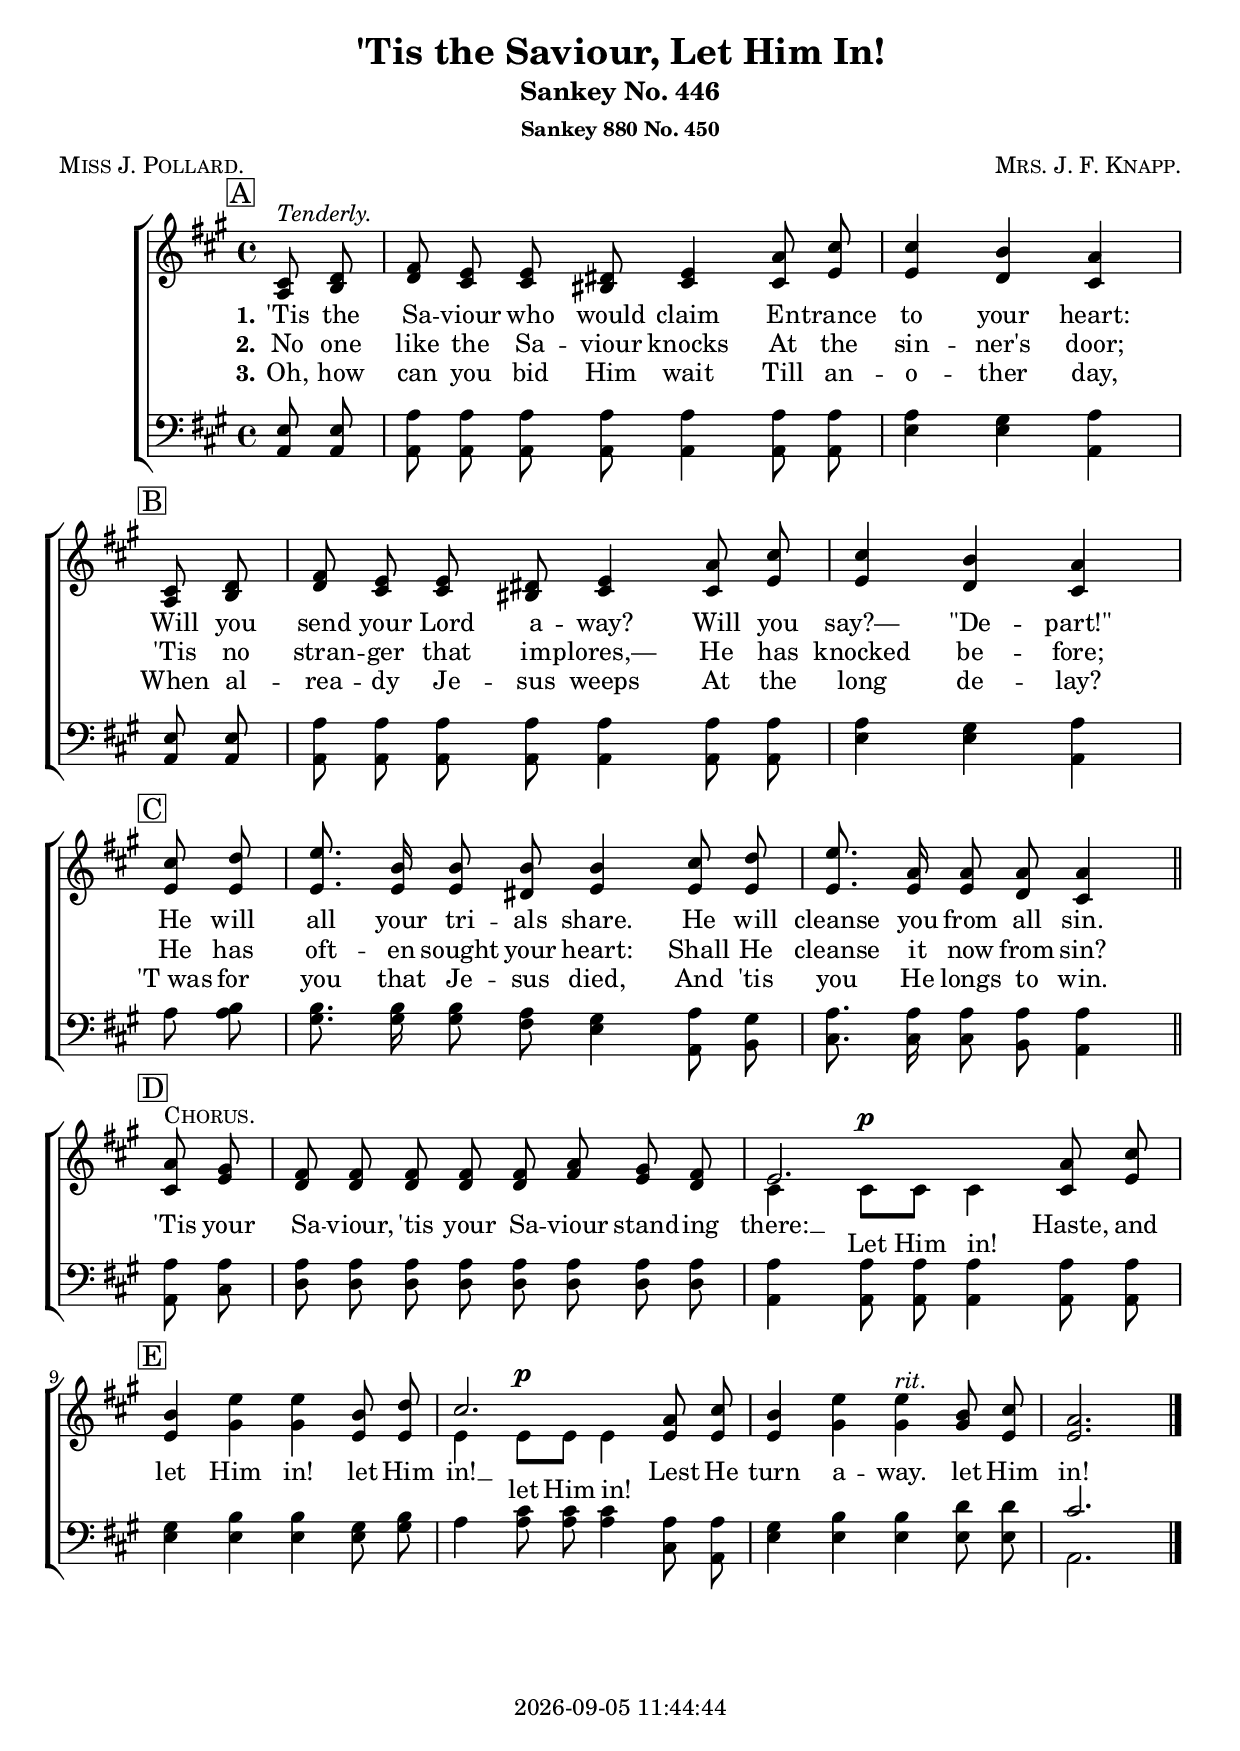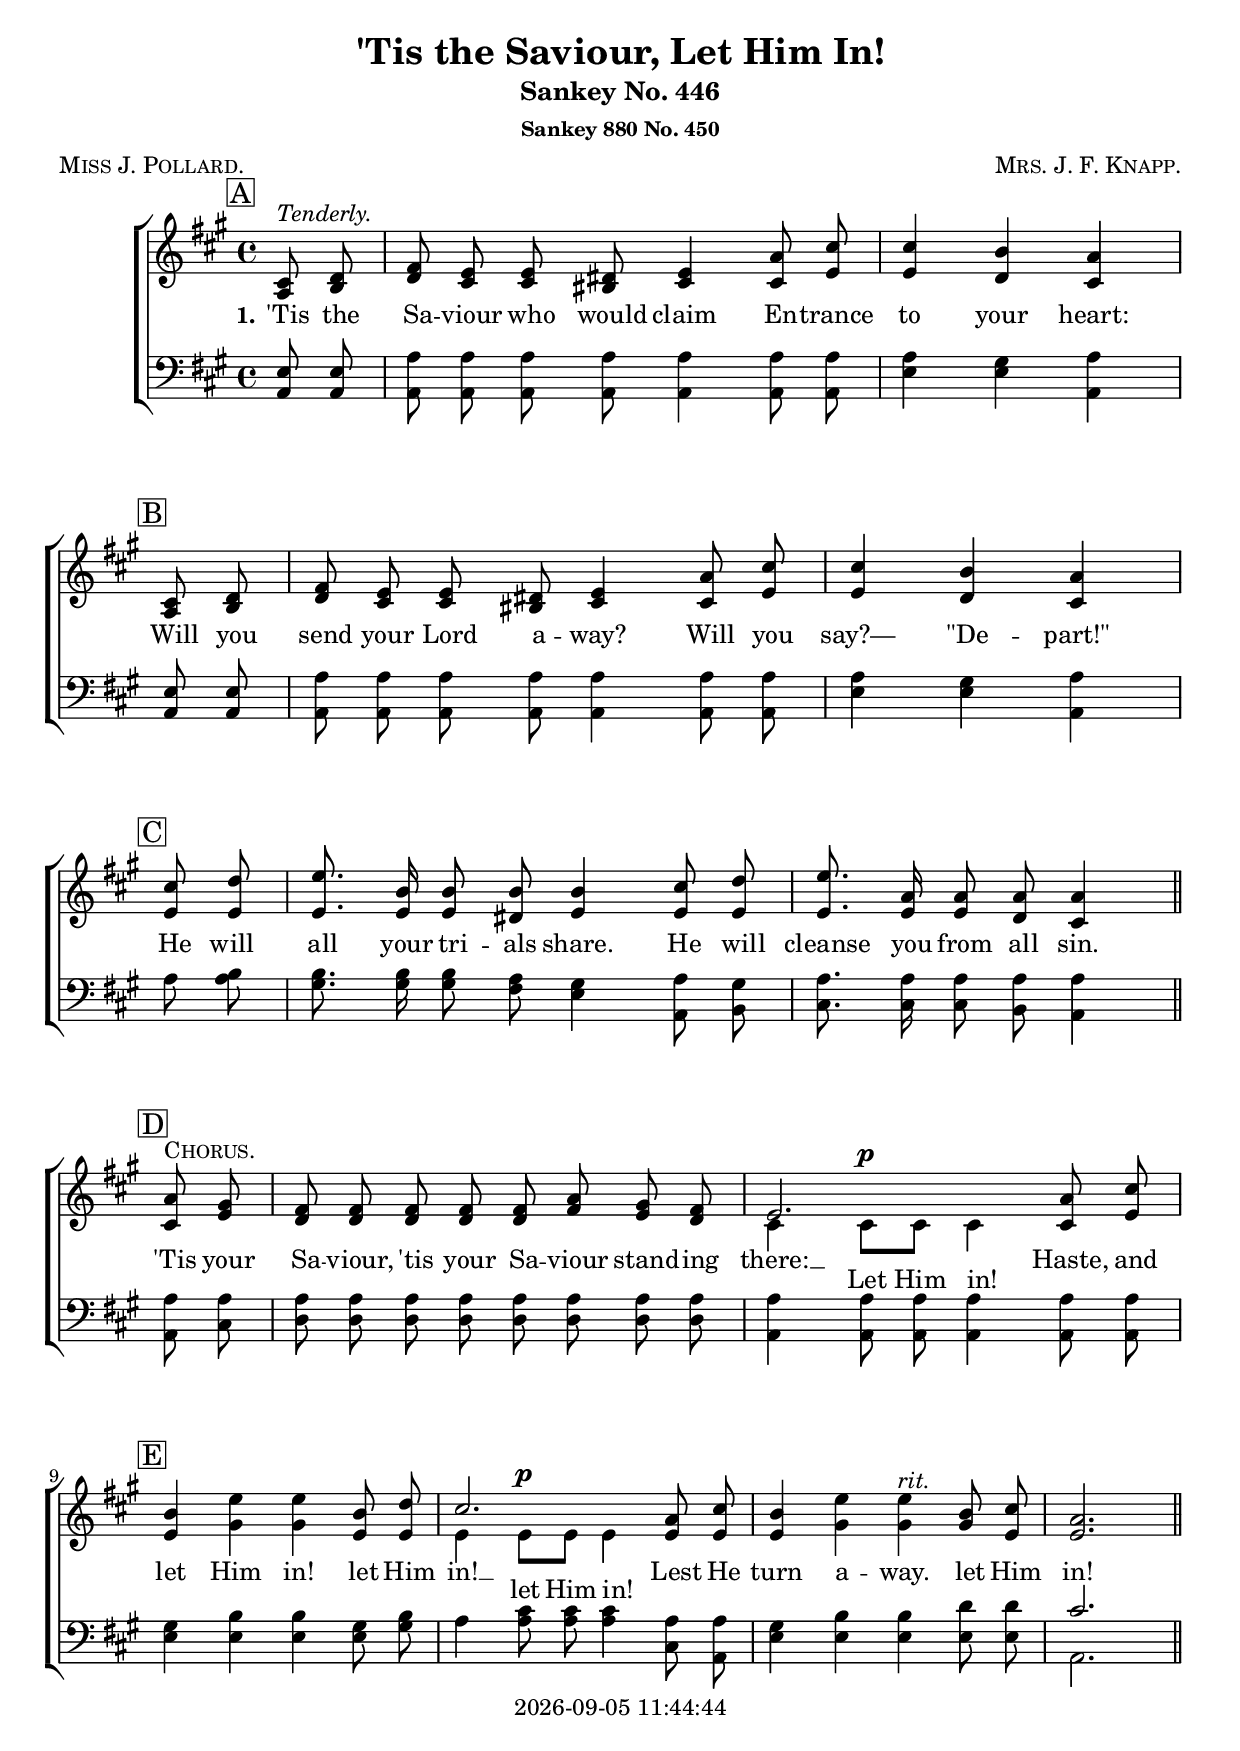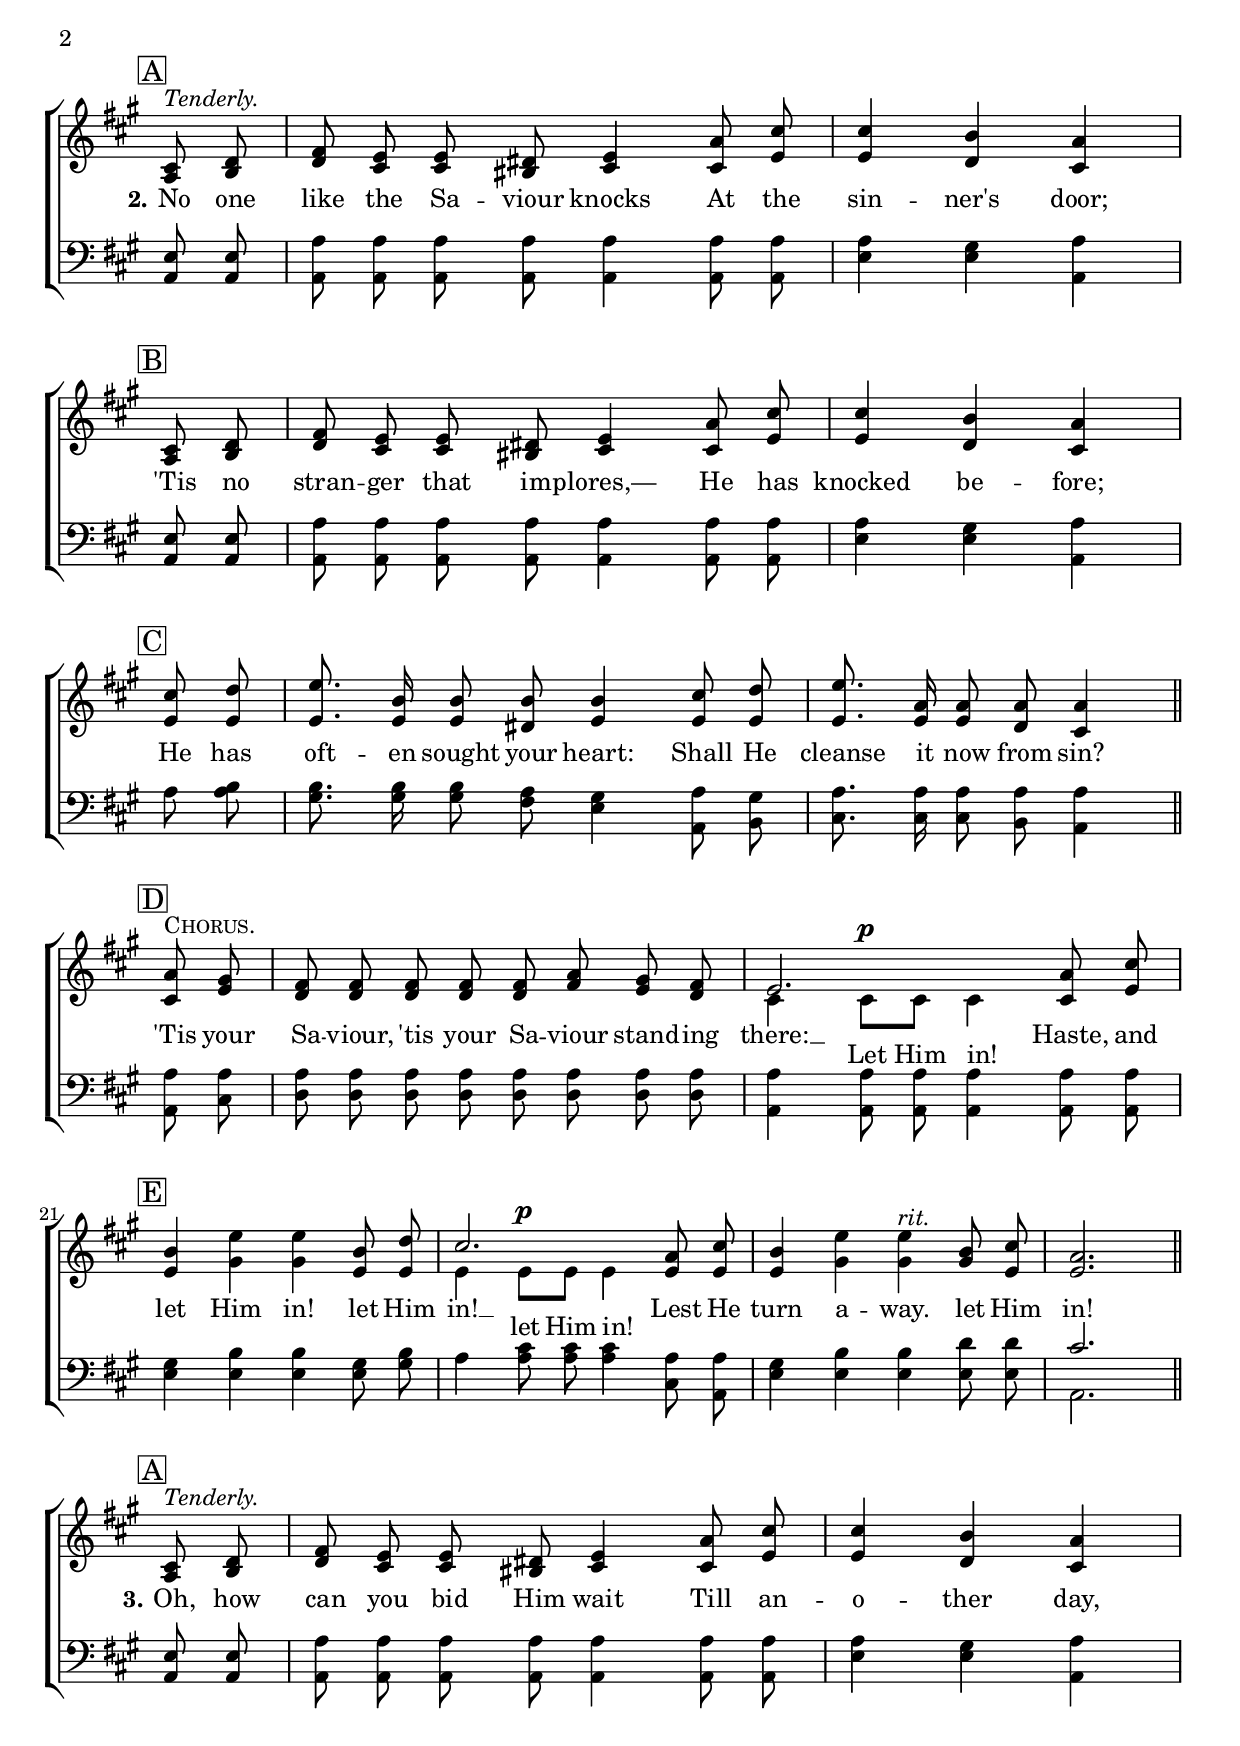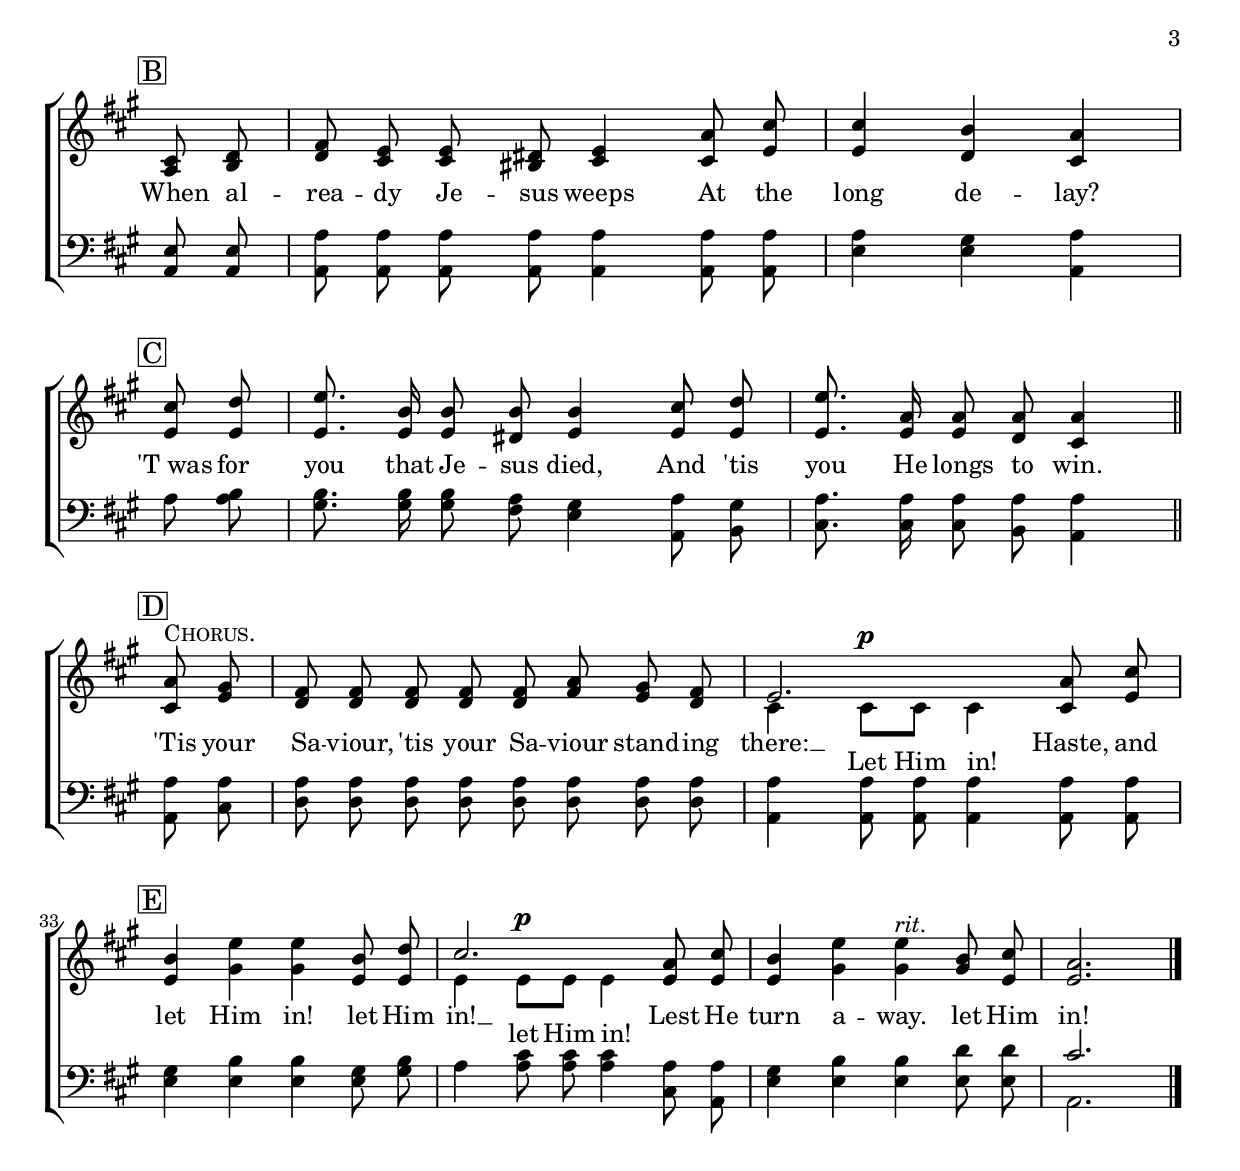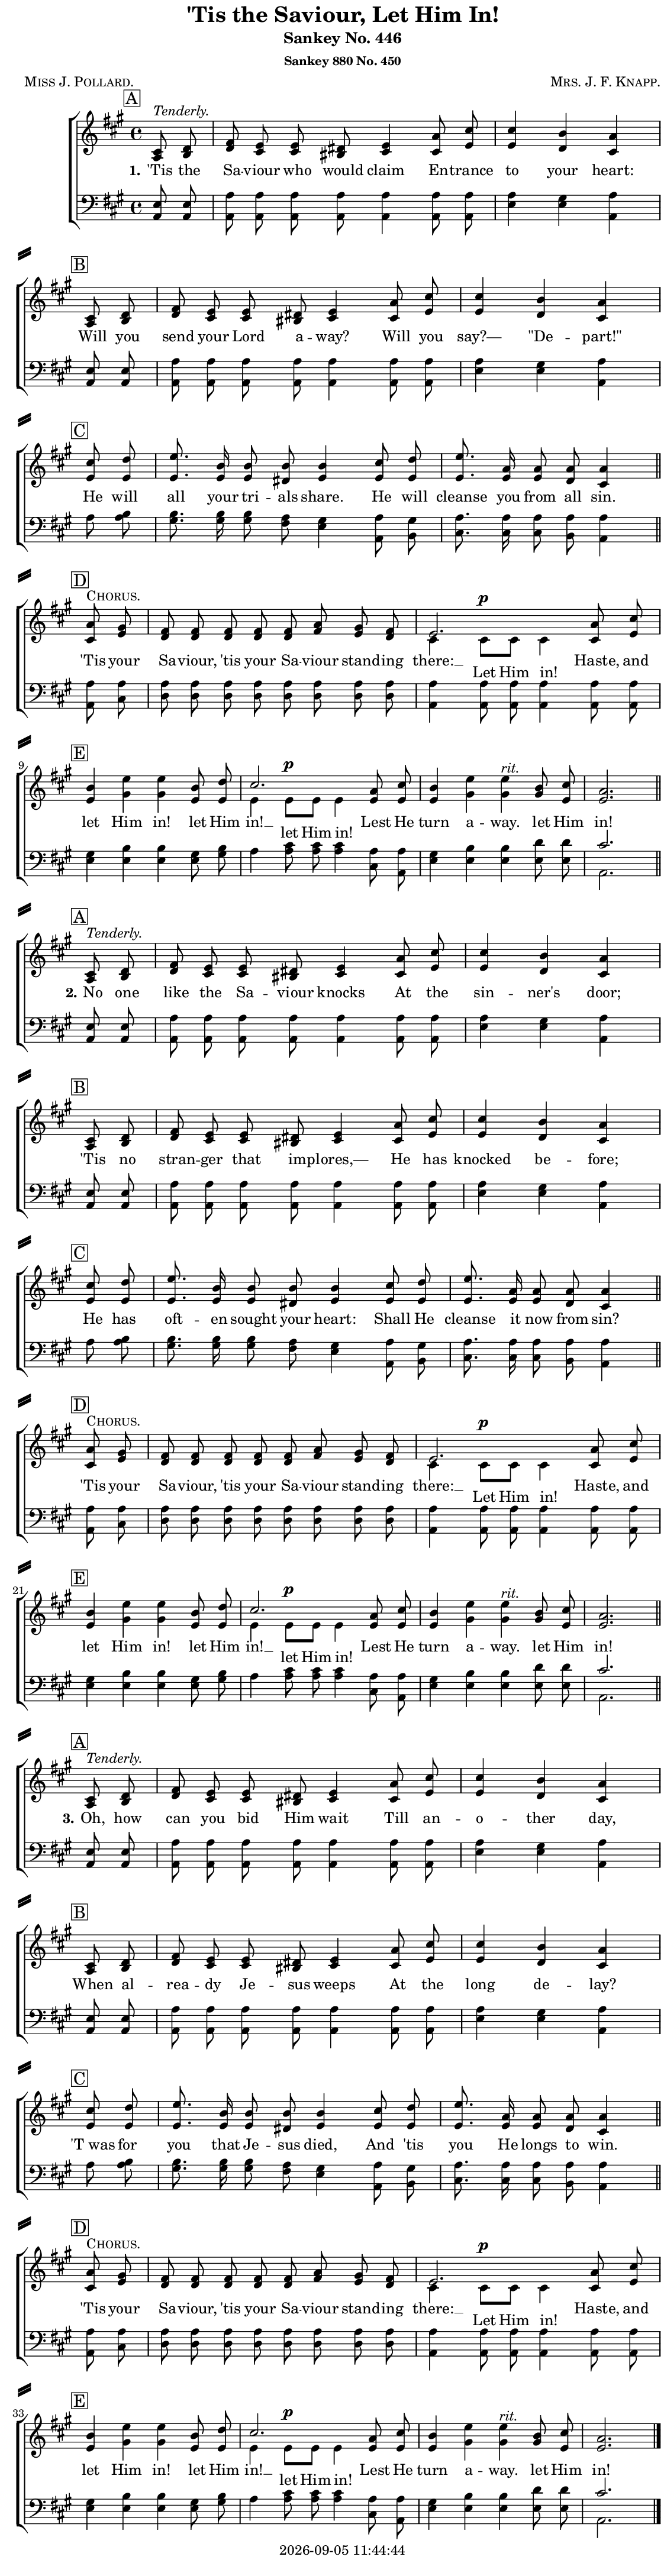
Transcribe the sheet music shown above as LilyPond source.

\version "2.22.1"

\include "articulate.ly"

today = #(strftime "%Y-%m-%d %H:%M:%S" (localtime (current-time)))

\header {
% centered at top
%  dedication  = "dedication"
  title       = "'Tis the Saviour, Let Him In!"
  subtitle    = "Sankey No. 446"
  subsubtitle = "Sankey 880 No. 450"
%  instrument  = "instrument"
  
% arrangement of following lines:
%
%  poet    composer
%  meter   arranger
%  piece       opus

  composer    = \markup\smallCaps "Mrs. J. F. Knapp."
%  arranger    = "arranger"
%  opus        = "opus"

  poet        = \markup\smallCaps "Miss J. Pollard."
%  meter       = \markup\smallCaps "meter"
%  piece       = \markup\smallCaps "piece"

% centered at bottom
% tagline     = "tagline" % default lilypond version
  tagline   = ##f
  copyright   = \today
}

% #(set-global-staff-size 16)

global = {
  \key a \major
  \time 4/4
  \partial 4
}

RehearsalTrack = {
% \set Score.currentBarNumber = #5
  \mark \markup { \box "A" } s4 s1   s2.
  \mark \markup { \box "B" } s4 s1   s2.
  \mark \markup { \box "C" } s4 s1   s2.
  \mark \markup { \box "D" } s4 s1*2
  \mark \markup { \box "E" }    s1*3 s2.
}

TempoTrack = {
  \set Score.tempoHideNote = ##t
  \tempo 4=120
  s4
  s1*10
  s2 \tempo 4=100 s2
  s2.
}

nl = { \bar "||" \break }

soprano = \relative {
  \autoBeamOff
  cis'8^\markup\italic Tenderly. d
  fis8 e e dis e4 a8 cis
  cis4 b a \bar "|" \break cis,8 d
  fis8 e e dis e4 a8 cis % B
  cis4 b a \bar "|" \break cis8 d
  e8. b16 8 8 4 cis8 d % C
  e8. a,16 8 8 4 \bar "||" \break a8^\markup\smallCaps Chorus. gis
  fis8 8 8 8 8 a gis fis % D
  e2. a8 cis
  b4 e e b8 d % E
  cis2. a8 cis
  b4 e e^\markup\italic rit. b8 cis
  a2.
}

alto = \relative {
  \autoBeamOff
  a8 b
  d8 cis cis bis cis4 8 e8
  e4 d cis a8 b
  d8 cis cis bis cis4 8 e % B
  e4 d cis e8 8
  e8. 16 8 dis e4 8 8 % C
  e8. 16 8 d cis4 8 e
  d8 8 8 8 8 fis e d % D
  cis4 8^\p 8 4 8\omit\mf e
  e4 gis gis e8 8 % E
  e4 8^\p 8 4 8\omit\mf e
  e4 gis gis gis8 e
  e2.
}

tenor = \relative {
  \autoBeamOff
  e8 8
  a8 8 8 8 4 8 8
  a4 gis a e8 8
  a8 8 8 8 4 8 8 % B
  a4 gis a4 8 b
  b8. 16 8 a gis4 a8 gis % C
  a8. 16 8 8 4 8 8
  a8 8 8 8 8 8 8 8 % D
  a4 8 8 4 8 8
  gis4 b b gis8 b % E
  a4 cis8\omit\p 8 4 a8\omit\mf 8
  gis4 b b d8 8
  cis2.
}

bass = \relative {
  \autoBeamOff
  a,8 8
  a8 8 8 8 4 8 8
  e'4 4 a,4 8 8
  a8 8 8 8 4 8 8 % B
  e'4 4 a, a'8 8
  gis8. 16 8 fis e4 a,8 b % C
  cis8. 16 8 b a4 8 cis
  d8 8 8 8 8 8 8 8 % D
  a4 8\omit\p 8 4 8\omit\mf 8
  e'4 4 4 8 gis % E
  a4 8 8 4 cis,8 a
  e'4 4 4 8 8
  a,2.
}

nom  = {   \set ignoreMelismata = ##t }
yesm = { \unset ignoreMelismata       }

chorus = \lyricmode {
  'Tis your Sa -- viour,
  'tis your Sa -- viour stand -- ing there: __
  Haste, and let Him in!
  let Him in! __
  Lest He turn a -- way. let Him in!
}

chorusMen = \lyricmode {
  _ _ _ _ _ _ _
  _ _ _ _ _
  _ _ _ _ _ _ _
  _ _ _ _ _
  _ _  _ _ _ _ _
  _ _ _ _ _ _ _
  _ _ _ _ _ _ _ _ _ _ _
  Let Him in!
  _ _ _ _ _ _ _ _
  let Him in!
  _ _ _ _ _ _ _ _
}

verses = 3

wordsOne = \lyricmode {
  \set stanza = "1."
  'Tis the Sa -- viour who would claim
  En -- trance to your heart:
  Will you send your Lord a -- way?
  Will you say?— "\"De" -- "part!\""
  He will all your tri -- als share.
  He will cleanse you from all sin.
}
  
wordsTwo = \lyricmode {
  \set stanza = "2."
  No one like the Sa -- viour knocks
  At the sin -- ner's door;
  'Tis no stran -- ger that im -- plores,—
  He has knocked be -- fore;
  He has oft -- en sought your heart:
  Shall He cleanse it now from sin?
}
  
wordsThree = \lyricmode {
  \set stanza = "3."
  Oh, how can you bid Him wait
  Till an -- o -- ther day,
  When al -- rea -- dy Je -- sus weeps
  At the long de -- lay?
  "'T was" for you that Je -- sus died,
  And 'tis you He longs to win.
}
  
wordsMidi = \lyricmode {
  \set stanza = "1."
  "'Tis " "the " Sa "viour " "who " "would " "claim "
  "\nEn" "trance " "to " "your " "heart: "
  "\nWill " "you " "send " "your " "Lord " a "way? "
  "\nWill " "you " "say?— " "\"De" "part!\" "
  "\nHe " "will " "all " "your " tri "als " "share. "
  "\nHe " "will " "cleanse " "you " "from " "all " "sin. "
  "\n'Tis " "your " Sa "viour, "
  "\n'tis " "your " Sa "viour " stand "ing " "there: " 
  "\nHaste, " "and " "let " "Him " "in! "
  "\nlet " "Him " "in! " 
  "\nLest " "He " "turn " a "way. " "let " "Him " "in!\n"

  \set stanza = "2."
  "\nNo " "one " "like " "the " Sa "viour " "knocks "
  "\nAt " "the " sin "ner's " "door; "
  "\n'Tis " "no " stran "ger " "that " im "plores,— "
  "\nHe " "has " "knocked " be "fore; "
  "\nHe " "has " oft "en " "sought " "your " "heart: "
  "\nShall " "He " "cleanse " "it " "now " "from " "sin? "
  "\n'Tis " "your " Sa "viour, "
  "\n'tis " "your " Sa "viour " stand "ing " "there: " 
  "\nHaste, " "and " "let " "Him " "in! "
  "\nlet " "Him " "in! " 
  "\nLest " "He " "turn " a "way. " "let " "Him " "in!\n"

  \set stanza = "3."
  "\nOh, " "how " "can " "you " "bid " "Him " "wait "
  "\nTill " an o "ther " "day, "
  "\nWhen " al rea "dy " Je "sus " "weeps "
  "\nAt " "the " "long " de "lay? "
  "\n'T was " "for " "you " "that " Je "sus " "died, "
  "\nAnd " "'tis " "you " "He " "longs " "to " "win. "
  "\n'Tis " "your " Sa "viour, "
  "\n'tis " "your " Sa "viour " stand "ing " "there: " 
  "\nHaste, " "and " "let " "Him " "in! "
  "\nlet " "Him " "in! " 
  "\nLest " "He " "turn " a "way. " "let " "Him " "in! "
}

wordsMidiMen = \lyricmode {
  \set stanza = "1."
  "'Tis " "the " Sa "viour " "who " "would " "claim "
  "\nEn" "trance " "to " "your " "heart: "
  "\nWill " "you " "send " "your " "Lord " a "way? "
  "\nWill " "you " "say?— " "\"De" "part!\" "
  "\nHe " "will " "all " "your " tri "als " "share. "
  "\nHe " "will " "cleanse " "you " "from " "all " "sin. "
  "\n'Tis " "your " Sa "viour, "
  "\n'tis " "your " Sa "viour " stand "ing " "there: " 
  "\nLet " "Him " "in! "
  "\nHaste, " "and " "let " "Him " "in! "
  "\nlet " "Him " "in! "  "let " "Him " "in! "
  "\nLest " "He " "turn " a "way. " "let " "Him " "in!\n"

  \set stanza = "2."
  "\nNo " "one " "like " "the " Sa "viour " "knocks "
  "\nAt " "the " sin "ner's " "door; "
  "\n'Tis " "no " stran "ger " "that " im "plores,— "
  "\nHe " "has " "knocked " be "fore; "
  "\nHe " "has " oft "en " "sought " "your " "heart: "
  "\nShall " "He " "cleanse " "it " "now " "from " "sin? "
  "\n'Tis " "your " Sa "viour, "
  "\n'tis " "your " Sa "viour " stand "ing " "there: " 
  "\nLet " "Him " "in! "
  "\nHaste, " "and " "let " "Him " "in! "
  "\nlet " "Him " "in! "  "let " "Him " "in! "
  "\nLest " "He " "turn " a "way. " "let " "Him " "in!\n"

  \set stanza = "3."
  "\nOh, " "how " "can " "you " "bid " "Him " "wait "
  "\nTill " an o "ther " "day, "
  "\nWhen " al rea "dy " Je "sus " "weeps "
  "\nAt " "the " "long " de "lay? "
  "\n'T was " "for " "you " "that " Je "sus " "died, "
  "\nAnd " "'tis " "you " "He " "longs " "to " "win. "
  "\n'Tis " "your " Sa "viour, "
  "\n'tis " "your " Sa "viour " stand "ing " "there: " 
  "\nLet " "Him " "in! "
  "\nHaste, " "and " "let " "Him " "in! "
  "\nlet " "Him " "in! "  "let " "Him " "in! "
  "\nLest " "He " "turn " a "way. " "let " "Him " "in! "
}

\book {
  \bookOutputSuffix "midi-sop"
  \score {
%    \articulate
        \new ChoirStaff <<
                                % Soprano staff
          \new Staff = soprano
          <<
            \new Voice { \repeat unfold \verses \RehearsalTrack }
            \new Voice { \repeat unfold \verses \TempoTrack     }
            \new Voice { \global \repeat unfold \verses \soprano \bar "|." }
            \addlyrics \wordsMidi
          >>
                                % Alto staff
          \new Staff = alto
          <<
            \new Voice { \global \repeat unfold \verses { \alto \nl } \bar "|." }
          >>
                                % Tenor staff
          \new Staff = tenor
          <<
            \clef "treble_8"
            \new Voice { \global \repeat unfold \verses \tenor }
          >>
                                % Bass staff
          \new Staff = bass
          <<
            \clef "bass"
            \new Voice { \global \repeat unfold \verses \bass }
          >>
        >>
    \midi {}
  }
}

\book {
  \bookOutputSuffix "midi"
  \score {
%    \articulate
        \new ChoirStaff <<
                                % Soprano staff
          \new Staff = soprano
          <<
            \new Voice { \repeat unfold \verses \RehearsalTrack }
            \new Voice { \repeat unfold \verses \TempoTrack     }
            \new Voice { \global \repeat unfold \verses \soprano \bar "|." }
          >>
                                % Alto staff
          \new Staff = alto
          <<
            \new Voice { \global \repeat unfold \verses { \alto \nl } \bar "|." }
          >>
                                % Tenor staff
          \new Staff = tenor
          <<
            \clef "treble_8"
            \new Voice { \global \repeat unfold \verses \tenor }
            \addlyrics \wordsMidiMen
          >>
                                % Bass staff
          \new Staff = bass
          <<
            \clef "bass"
            \new Voice { \global \repeat unfold \verses \bass }
          >>
        >>
    \midi {}
  }
}

\book {
  \bookOutputSuffix "repeat"
  \score {
        \new ChoirStaff <<
                                  % Joint soprano/alto staff
          \new Staff = women \with { printPartCombineTexts = ##f }
          <<
            \new Voice \RehearsalTrack
            \new Voice \TempoTrack
            \new NullVoice = "aligner" \soprano
            \new Voice \partCombine { \global \soprano \bar "|." } { \global \alto }
            \new Lyrics \lyricsto "aligner" { \wordsOne \chorus }
            \new Lyrics \lyricsto "aligner"   \wordsTwo
            \new Lyrics \lyricsto "aligner"   \wordsThree
          >>
                                  % Joint tenor/bass staff
          \new Staff = men \with { printPartCombineTexts = ##f }
          <<
            \clef "bass"
            \new Voice \partCombine { \global \tenor } { \global \bass }
            \new NullVoice = alignerT { \tenor }
          >>
          \new Lyrics \with {alignAboveContext = men} \lyricsto alignerT \chorusMen
        >>
    \layout {
      indent = 1.5\cm
      \pointAndClickOff
      \context {
        \Staff \RemoveAllEmptyStaves
      }
    }
  }
}

singlescore = {
        \new ChoirStaff <<
                                  % Joint soprano/alto staff
          \new Staff = women \with { printPartCombineTexts = ##f }
          <<
            \new Voice { \repeat unfold \verses \RehearsalTrack }
            \new Voice { \repeat unfold \verses \TempoTrack }
            \new NullVoice = "aligner" { \repeat unfold \verses \soprano }
            \new Voice \partCombine { \global \repeat unfold \verses \soprano \bar "|." }
                                    { \global \repeat unfold \verses { \alto \nl } \bar "|." }
            \new Lyrics \lyricsto "aligner" { \wordsOne   \chorus
                                              \wordsTwo   \chorus
                                              \wordsThree \chorus
                                            }
          >>
                                  % Joint tenor/bass staff
          \new Staff = men \with { printPartCombineTexts = ##f }
          <<
            \clef "bass"
            \new Voice \partCombine { \global \repeat unfold \verses \tenor }
                                    { \global \repeat unfold \verses \bass }
            \new NullVoice = alignerT { \repeat unfold \verses \tenor }
          >>
          \new Lyrics \with {alignAboveContext = men} \lyricsto alignerT { \repeat unfold \verses \chorusMen }
        >>
}

\book {
  \bookOutputSuffix "single"
  \score {
    \singlescore
    \layout {
      indent = 1.5\cm
      \pointAndClickOff
      \context {
        \Staff \RemoveAllEmptyStaves
      }
    }
  }
}

\book {
  \bookOutputSuffix "singlepage"
  \paper {
    top-margin = 0
    left-margin = 7
    right-margin = 1
    paper-width = 190\mm
    page-breaking = #ly:one-page-breaking
    system-system-spacing.basic-distance = #15
    system-separator-markup = \slashSeparator
  }
  \score {
    \singlescore
    \layout {
      indent = 1.5\cm
      \pointAndClickOff
      \context {
        \Staff \RemoveAllEmptyStaves
      }
    }
  }
}
